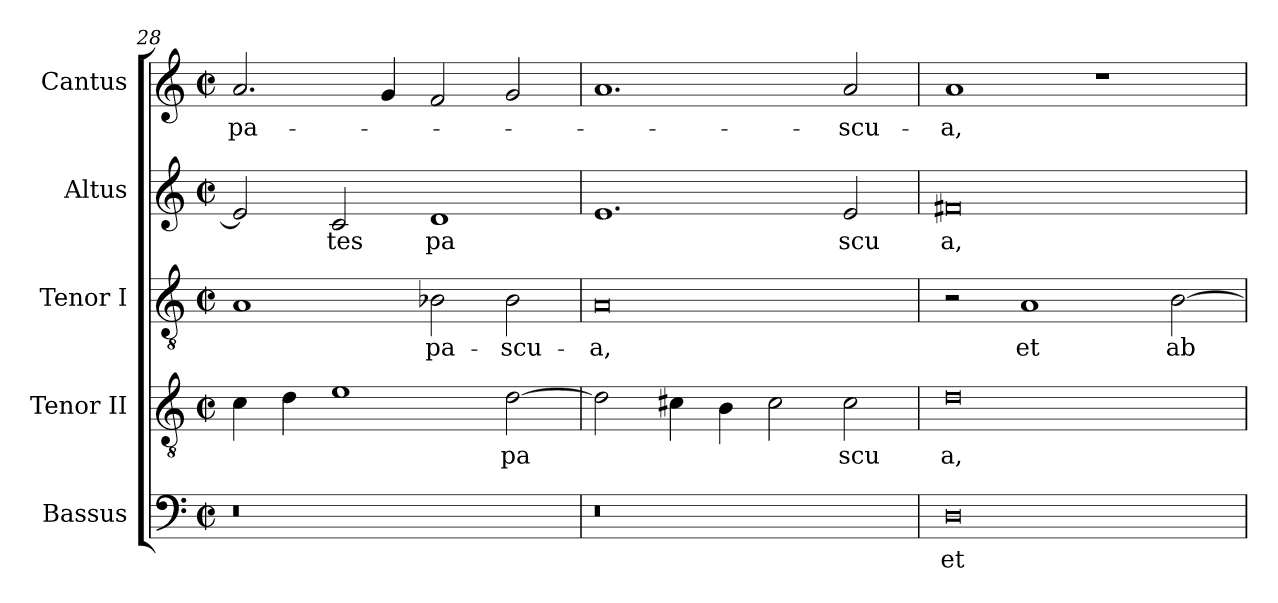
**kern	**text	**kern	**text	**kern	**text	**kern	**text	**kern	**text
*part5	*part5	*part4	*part4	*part3	*part3	*part2	*part2	*part1	*part1
*staff5	*staff5	*staff4	*staff4	*staff3	*staff3	*staff2	*staff2	*staff1	*staff1
*I"Bassus	*	*I"Tenor II	*	*I"Tenor I	*	*I"Altus	*	*I"Cantus	*
!!LO:LB:g=z
*clefF4	*	*clefGv2	*	*clefGv2	*	*clefG2	*	*clefG2	*
*M2/2	*	*M2/2	*	*M2/2	*	*M2/2	*	*M2/2	*
*met(c|)	*	*met(c|)	*	*met(c|)	*	*met(c|)	*	*met(c|)	*
=28	=28	=28	=28	=28	=28	=28	=28	=28	=28
!	!	!	!	!	!	!	!	!	!LO:LY:b:cj
0r	.	4c\	.	1A	.	2e/]	.	2.a/	pa-
.	.	4d\	.	.	.	.	.	.	.
!	!	!	!	!	!	!	!LO:LY:b:cj	!	!
.	.	1e	.	.	.	2c/	-tes	.	.
.	.	.	.	.	.	.	.	4g/	.
!	!	!	!	!	!LO:LY:b:cj	!	!LO:LY:b:cj	!	!
.	.	.	.	2B-X\	pa-	1d	pa	2f/	.
!	!	!	!LO:LY:b:cj	!	!LO:LY:b:cj	!	!	!	!
.	.	[>2d\	pa	2B-\	-scu-	.	.	2g/	.
=29	=29	=29	=29	=29	=29	=29	=29	=29	=29
!	!	!	!	!	!LO:LY:b:cj	!	!	!	!
0r	.	2d\]	.	0A	-a,	1.e	.	1.a	.
.	.	4c#X\	.	.	.	.	.	.	.
.	.	4B\	.	.	.	.	.	.	.
.	.	2c#\	.	.	.	.	.	.	.
!	!	!	!LO:LY:b:cj	!	!	!	!LO:LY:b:cj	!	!LO:LY:b:cj
.	.	2c#\	scu	.	.	2e/	scu	2a/	-scu-
=30	=30	=30	=30	=30	=30	=30	=30	=30	=30
!	!LO:LY:b:cj	!	!LO:LY:b:cj	!	!	!	!LO:LY:b:cj	!	!LO:LY:b:cj
0D	et	0d	a,	2r	.	0f#X	a,	1a	-a,
!	!	!	!	!	!LO:LY:b:cj	!	!	!	!
.	.	.	.	1A	et	.	.	.	.
.	.	.	.	.	.	.	.	1r	.
!	!	!	!	!	!LO:LY:b:cj	!	!	!	!
.	.	.	.	[>2B\	ab-	.	.	.	.
=	=	=	=	=	=	=	=	=	=
*-	*-	*-	*-	*-	*-	*-	*-	*-	*-
